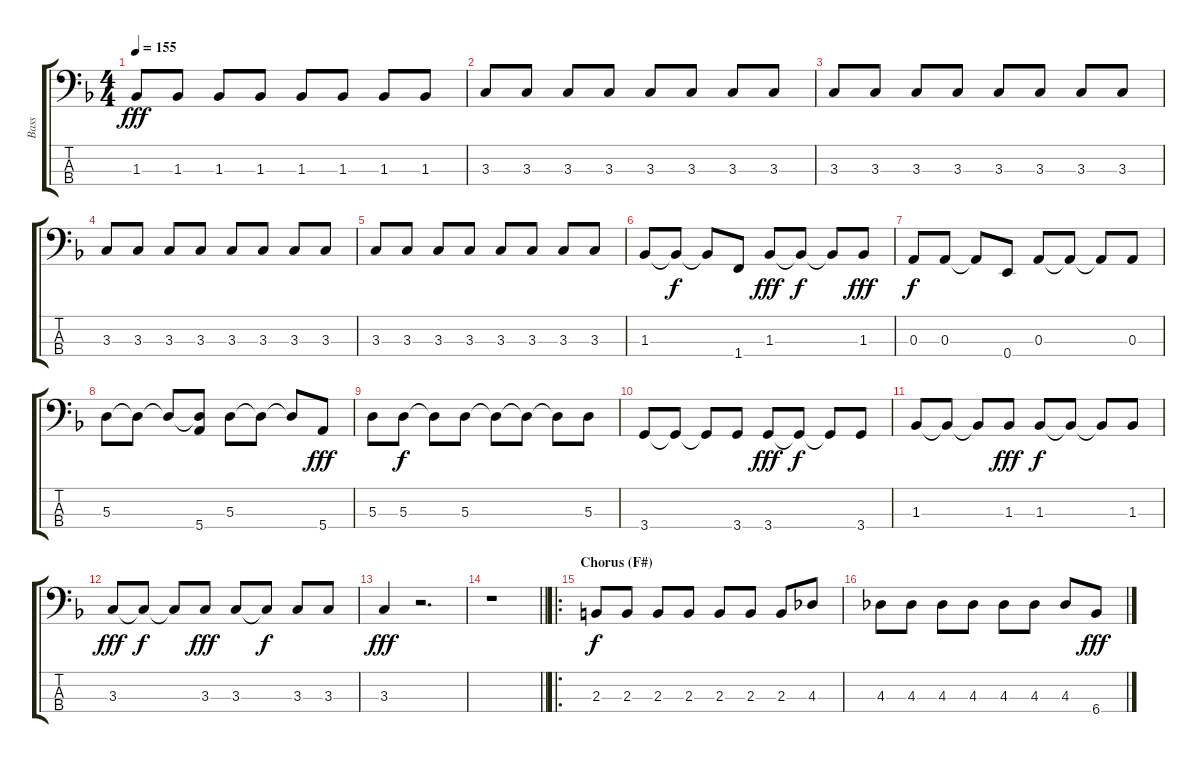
\track ("Bass" "Bass") {instrument electricbassfinger}
\staff {score tabs}
\tuning (G2 D2 A1 E1) {hide}
\ts (4 4)
\tempo 155
\clef f4
\ks f
1.3.8{dy fff} 1.3.8 1.3.8 1.3.8 1.3.8 1.3.8 1.3.8 1.3.8 |
3.3.8 3.3.8 3.3.8 3.3.8 3.3.8 3.3.8 3.3.8 3.3.8 |
3.3.8 3.3.8 3.3.8 3.3.8 3.3.8 3.3.8 3.3.8 3.3.8 |
3.3.8 3.3.8 3.3.8 3.3.8 3.3.8 3.3.8 3.3.8 3.3.8 |
3.3.8 3.3.8 3.3.8 3.3.8 3.3.8 3.3.8 3.3.8 3.3.8 |
1.3.8 1.3{t}.8{dy f} 1.3{t}.8 1.4.8 1.3.8{dy fff} 1.3{t}.8{dy f} 1.3{t}.8 1.3.8{dy fff} |
0.3.8{dy f} 0.3.8 0.3{t}.8 0.4.8 0.3.8 0.3{t}.8 0.3{t}.8 0.3.8 |
5.3.8 5.3{t}.8 5.3{t}.8 (5.3{t} 5.4).8 5.3.8 5.3{t}.8 5.3{t}.8 5.4.8{dy fff} |
5.3.8 5.3.8{dy f} 5.3{t}.8 5.3.8 5.3{t}.8 5.3{t}.8 5.3{t}.8 5.3.8 |
3.4.8 3.4{t}.8 3.4{t}.8 3.4.8 3.4.8{dy fff} 3.4{t}.8{dy f} 3.4{t}.8 3.4.8 |
1.3.8 1.3{t}.8 1.3{t}.8 1.3.8{dy fff} 1.3.8{dy f} 1.3{t}.8 1.3{t}.8 1.3.8 |
3.3.8{dy fff} 3.3{t}.8{dy f} 3.3{t}.8 3.3.8{dy fff} 3.3.8 3.3{t}.8{dy f} 3.3.8 3.3.8 |
3.3.4{dy fff} r.2{d} |
\barLineRight lightlight
r.1 |
\ro
\section ("" "Chorus (F#)")
2.3.8{dy f} 2.3.8 2.3.8 2.3.8 2.3.8 2.3.8 2.3.8 4.3.8 |
4.3.8 4.3.8 4.3.8 4.3.8 4.3.8 4.3.8 4.3.8 6.4.8{dy fff}
